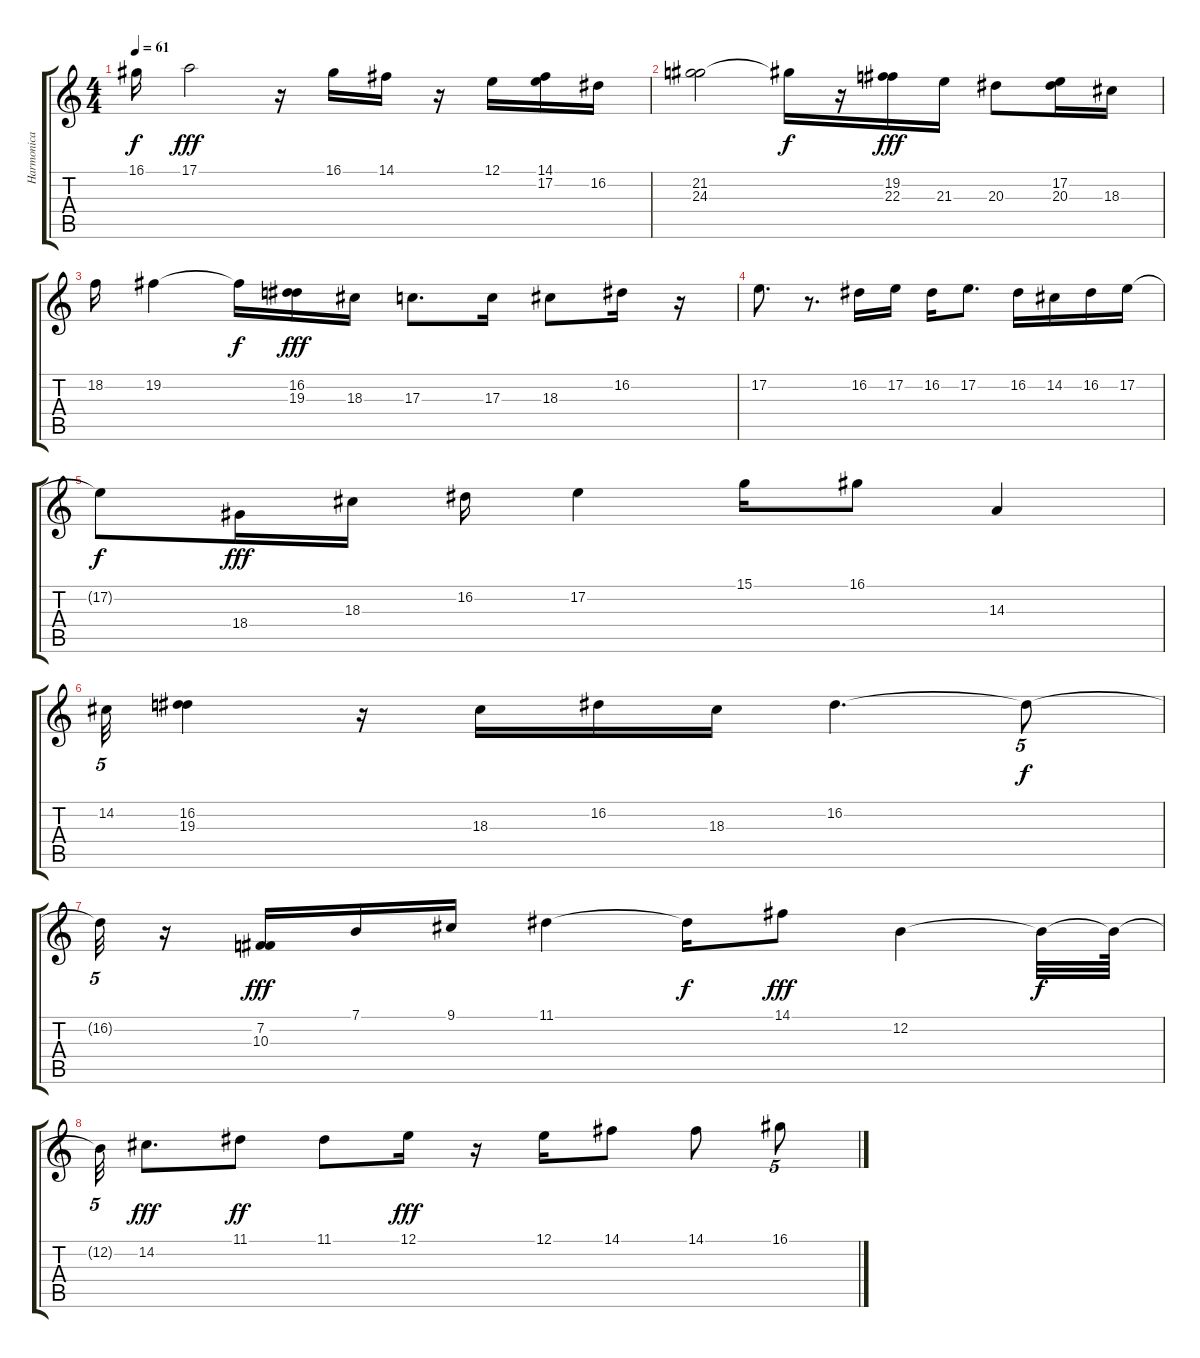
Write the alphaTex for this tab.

\track ("Harmonica solo 14" "Harmonica ") {instrument harmonica}
\staff {score tabs}
\tuning (E4 B3 G3 D3 A2 E2) {hide}
\ts (4 4)
\tempo 61
\clef g2
\ks c
16.1{t}.16{dy f} 17.1.2{dy fff} r.16 16.1.16 14.1.16 r.16 12.1.16 (14.1 17.2).16 16.2.16 |
(21.2 24.3).2 21.2{t}.16{dy f} r.16 (19.2 22.3).16{dy fff} 21.3.16 20.3.8 (17.2 20.3).16 18.3.16 |
18.2.16 19.2.4 19.2{t}.16{dy f} (16.2 19.3).16{dy fff} 18.3.16 17.3.8{d} 17.3.16 18.3.8 16.2.16 r.16 |
17.2.8{d} r.8{d} 16.2.16 17.2.16 16.2.16 17.2.8{d} 16.2.16 14.2.16 16.2.16 17.2.16 |
17.2{t}.8{dy f} 18.4.16{dy fff} 18.3.16 16.2.16 17.2.4 15.1.16 16.1.8 14.3.4 |
14.2.32{tu (5 4)} (16.2 19.3).4 r.16 18.3.16 16.2.16 18.3.16 16.2.4{d} 16.2{t}.8{tu (5 4) dy f} |
16.2{t}.32{tu (5 4)} r.16 (7.2 10.3).16{dy fff} 7.1.16 9.1.16 11.1.4 11.1{t}.16{dy f} 14.1.8{dy fff} 12.2.4 12.2{t}.32{dy f} 12.2{t}.64 |
12.2{t}.32{tu (5 4)} 14.2.8{d dy fff} 11.1.8{dy ff} 11.1.8 12.1.16{dy fff} r.16 12.1.16 14.1.8 14.1.8 16.1.8{tu (5 4)}
